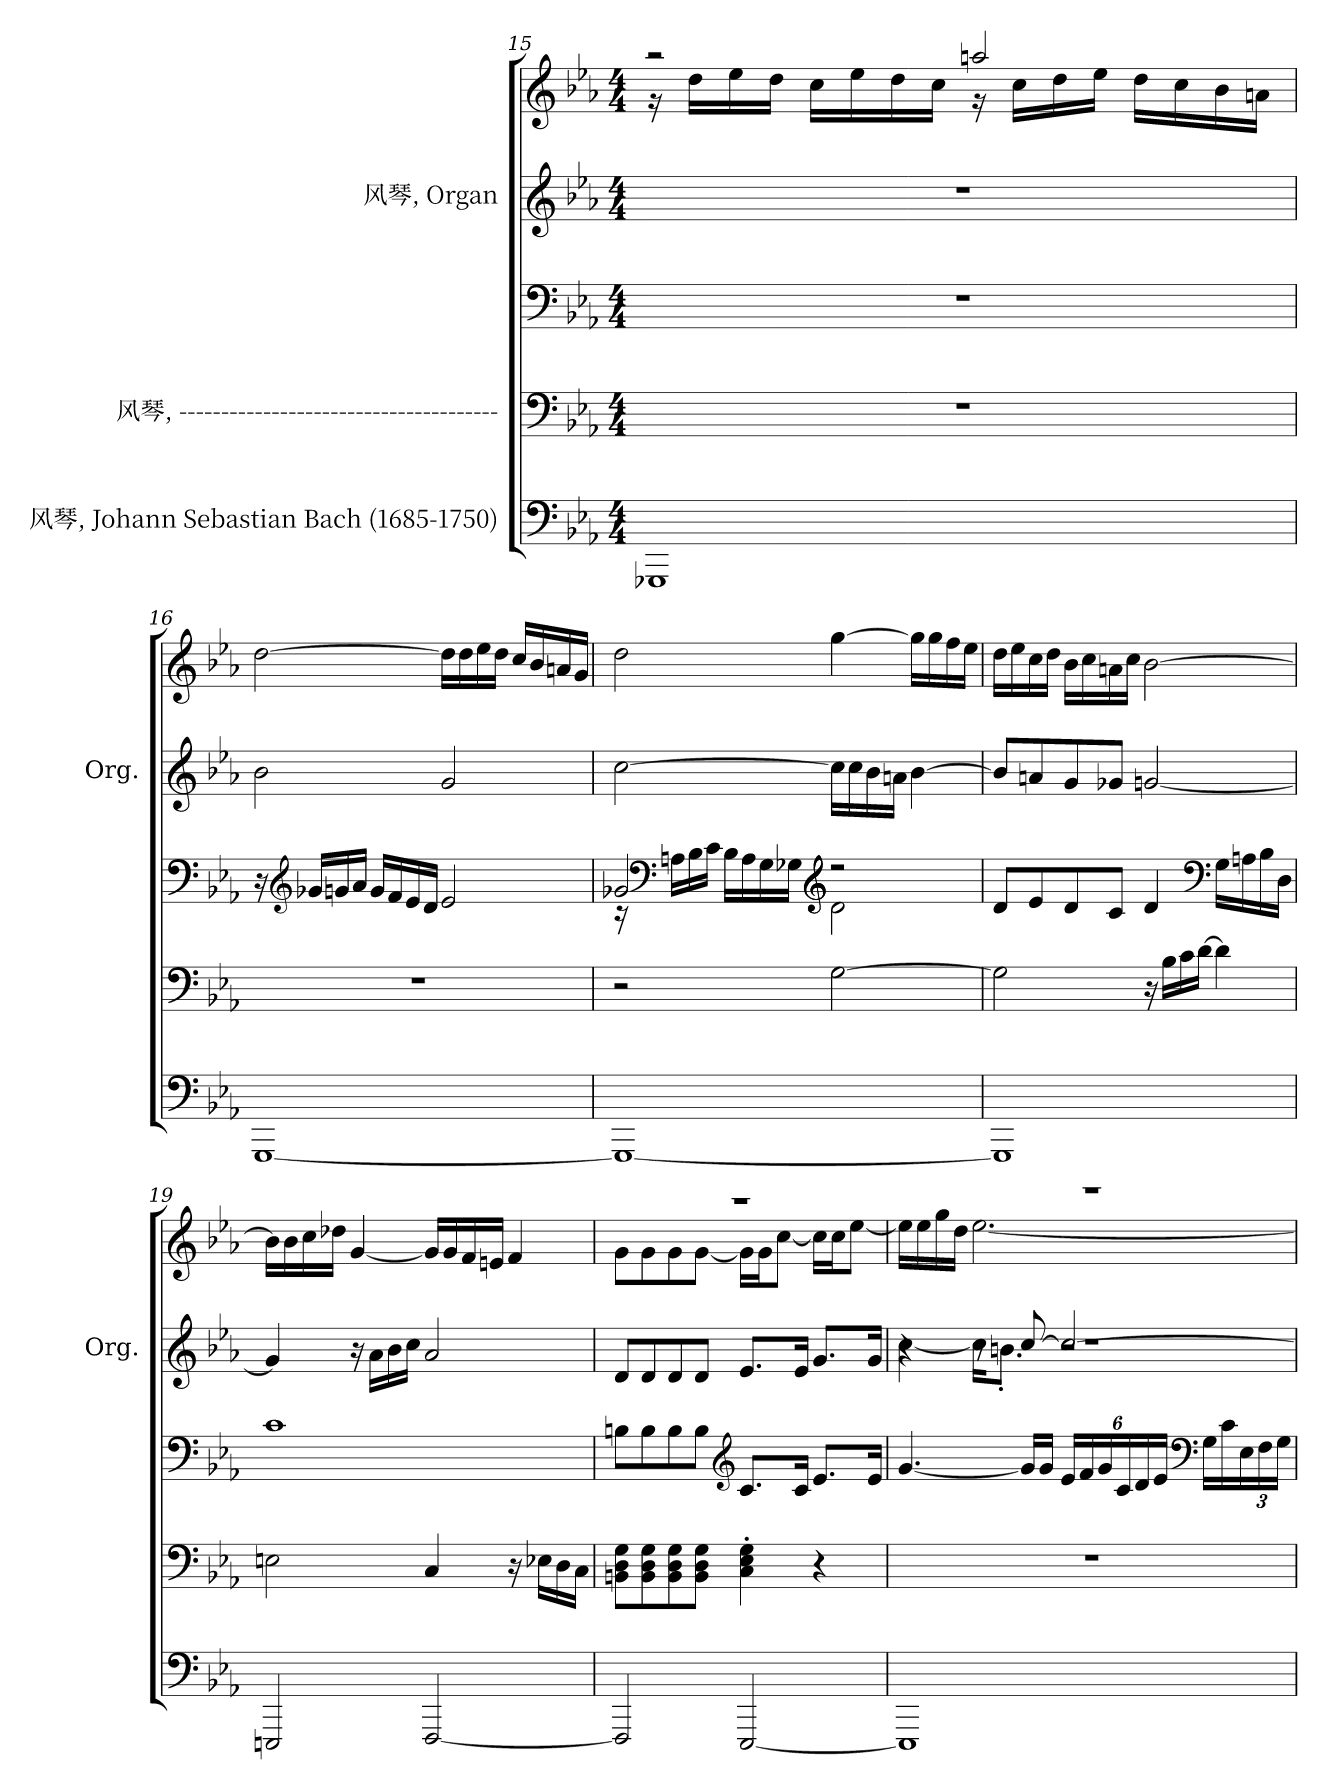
**kern	**kern	**kern	**kern	**kern
*part3	*part2	*part2	*part1	*part1
*staff5	*staff4	*staff3	*staff2	*staff1
*I"风琴, Johann Sebastian Bach   (1685-1750)	*I"风琴, --------------------------------------	*	*I"风琴, Organ	*
*	*	*	*I'Org.	*
*clefF4	*clefF4	*clefF4	*clefG2	*clefG2
*k[b-e-a-]	*k[b-e-a-]	*k[b-e-a-]	*k[b-e-a-]	*k[b-e-a-]
*M4/4	*M4/4	*M4/4	*M4/4	*M4/4
*MM60	*MM60	*MM60	*MM60	*MM60
=15	=15	=15	=15	=15
*	*	*	*	*^
1GGG-X	1r	1r	1r	2r	16r
.	.	.	.	.	16dd\LL
.	.	.	.	.	16ee-\
.	.	.	.	.	16dd\JJ
.	.	.	.	.	16cc\LL
.	.	.	.	.	16ee-\
.	.	.	.	.	16dd\
.	.	.	.	.	16cc\JJ
.	.	.	.	2aan/	16r
.	.	.	.	.	16cc\LL
.	.	.	.	.	16dd\
.	.	.	.	.	16ee-\JJ
.	.	.	.	.	16dd\LL
.	.	.	.	.	16cc\
.	.	.	.	.	16b-\
.	.	.	.	.	16an\JJ
*	*	*	*	*v	*v
!!LO:PB:g=z
=16	=16	=16	=16	=16
[1GGG	1r	16r	2b-\	[2dd\
*	*	*clefG2	*	*
.	.	16g-X/LL	.	.
.	.	16gn/	.	.
.	.	16a-/JJ	.	.
.	.	16g/LL	.	.
.	.	16f/	.	.
.	.	16e-/	.	.
.	.	16d/JJ	.	.
.	.	2e-/	2g/	16dd\LL]
.	.	.	.	16dd\
.	.	.	.	16ee-\
.	.	.	.	16dd\JJ
.	.	.	.	16cc/LL
.	.	.	.	16b-/
.	.	.	.	16an/
.	.	.	.	16g/JJ
=17	=17	=17	=17	=17
*	*	*^	*	*
1GGG_	2r	2g-X/	16r	[2cc\	2dd\
*	*	*clefF4	*	*	*
.	.	.	16An\LL	.	.
.	.	.	16B-\	.	.
.	.	.	16c\JJ	.	.
.	.	.	16B-\LL	.	.
.	.	.	16A\	.	.
.	.	.	16G\	.	.
.	.	.	16G-X\JJ	.	.
*	*	*clefG2	*	*	*
.	[2G\	2r	2d\	16cc\LL]	[4gg\
.	.	.	.	16cc\	.
.	.	.	.	16b-\	.
.	.	.	.	16an\JJ	.
.	.	.	.	[4b-\	16gg\LL]
.	.	.	.	.	16gg\
.	.	.	.	.	16ff\
.	.	.	.	.	16ee-\JJ
*	*	*v	*v	*	*
!!LO:LB:g=z
=18	=18	=18	=18	=18
1GGG]	2G\]	8d/L	8b-/L]	16dd\LL
.	.	.	.	16ee-\
.	.	8e-/	8an/	16cc\
.	.	.	.	16dd\JJ
.	.	8d/	8g/	16b-\LL
.	.	.	.	16cc\
.	.	8c/J	8g-X/J	16an\
.	.	.	.	16cc\JJ
.	16r	4d/	[2gn/	[2b-\
.	16B-\LL	.	.	.
.	16c\	.	.	.
.	[16d\JJ	.	.	.
*	*	*clefF4	*	*
.	4d\]	16G\LL	.	.
.	.	16An\	.	.
.	.	16B-\	.	.
.	.	16D\JJ	.	.
=19	=19	=19	=19	=19
2EEEn/	2En\	1c	4g/]	16b-\LL]
.	.	.	.	16b-\
.	.	.	.	16cc\
.	.	.	.	16dd-X\JJ
.	.	.	16r	[4g/
.	.	.	16a-\LL	.
.	.	.	16b-\	.
.	.	.	16cc\JJ	.
[2FFF/	4C/	.	2a-/	16g/LL]
.	.	.	.	16g/
.	.	.	.	16f/
.	.	.	.	16en/JJ
.	16r	.	.	4f/
.	16E-X\LL	.	.	.
.	16D\	.	.	.
.	16C\JJ	.	.	.
!!LO:PB:g=z
=20	=20	=20	=20	=20
*	*	*	*	*^
2FFF/]	8BBn\ 8D\ 8G\L	8Bn\L	8d/L	1r	8g\L
.	8BB\ 8D\ 8G\	8B\	8d/	.	8g\
.	8BB\ 8D\ 8G\	8B\	8d/	.	8g\
*	*	*	*	*MM53	*
.	8BB\ 8D\ 8G\J	8B\J	8d/J	.	[8g\J
*	*	*clefG2	*	*	*
[2EEE-/	4C\' 4E-\' 4G\'	8.c/L	8.e-/L	.	16g\LL]
.	.	.	.	.	16g\J
.	.	.	.	.	[8cc\J
.	.	16c/Jk	16e-/Jk	.	.
.	4r	8.e-/L	8.g/L	.	16cc\LL]
.	.	.	.	.	16cc\J
.	.	.	.	.	[8ee-\J
.	.	16e-/Jk	16g/Jk	.	.
=21	=21	=21	=21	=21	=21
*	*	*	*^	*	*
*	*	*	*	*^	*	*
1EEE-]	1r	[4.g/	1r	[4cc\	4r	1r	16ee-\LL]
.	.	.	.	.	.	.	16ee-\
.	.	.	.	.	.	.	16gg\
.	.	.	.	.	.	.	16dd\JJ
.	.	.	.	16cc\KL]	8r	.	[2.ee-\
.	.	.	.	8.bn'\J	.	.	.
.	.	16g/LL]	.	.	[8cc/	.	.
.	.	16g/JJ	.	.	.	.	.
*	*	*Xbrackettup	*	*	*	*	*
.	.	24e-/LL	.	2r	2cc/_	.	.
.	.	24f/	.	.	.	.	.
.	.	24g/	.	.	.	.	.
.	.	24c/	.	.	.	.	.
.	.	24d/	.	.	.	.	.
.	.	24e-/JJ	.	.	.	.	.
*	*	*clefF4	*	*	*	*	*
.	.	16G\LL	.	.	.	.	.
.	.	16c\	.	.	.	.	.
.	.	24E-\	.	.	.	.	.
.	.	24F\	.	.	.	.	.
.	.	24G\JJ	.	.	.	.	.
*	*	*	*v	*v	*v	*	*
*	*	*	*	*v	*v
=	=	=	=	=
*-	*-	*-	*-	*-
